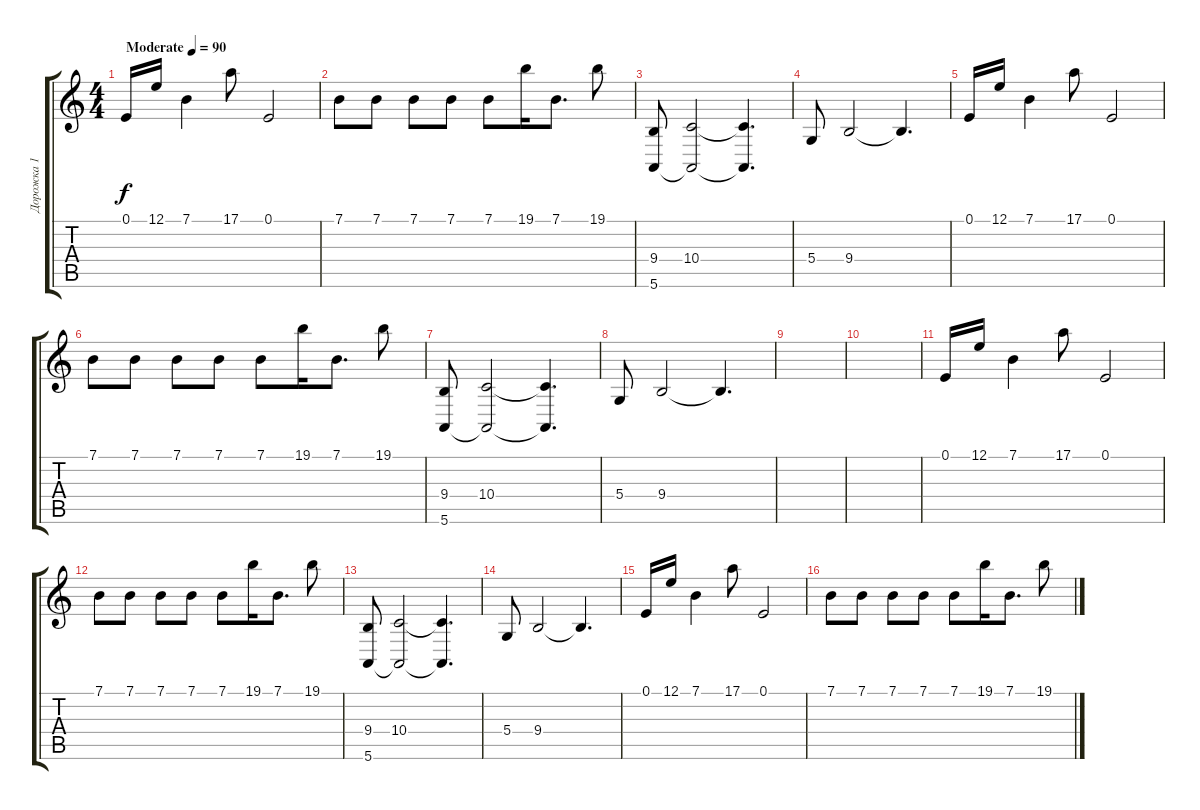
\track ("Дорожка 1" "Дорожка 1") {instrument acousticgrandpiano}
\staff {score tabs}
\tuning (E4 B3 G3 D3 A2 E2) {hide}
\ts (4 4)
\tempo (90 "Moderate")
\clef g2
\ks c
0.1.16{dy f instrument acousticgrandpiano} 12.1.16 7.1.4 17.1.8 0.1.2 |
7.1.8 7.1.8 7.1.8 7.1.8 7.1.8 19.1.16 7.1.8{d} 19.1.8 |
(9.4 5.6).8 (10.4 5.6{t}).2 (10.4{t} 5.6{t}).4{d} |
5.4.8 9.4.2 9.4{t}.4{d} |
0.1.16 12.1.16 7.1.4 17.1.8 0.1.2 |
7.1.8 7.1.8 7.1.8 7.1.8 7.1.8 19.1.16 7.1.8{d} 19.1.8 |
(9.4 5.6).8 (10.4 5.6{t}).2 (10.4{t} 5.6{t}).4{d} |
5.4.8 9.4.2 9.4{t}.4{d} |
|
|
0.1.16 12.1.16 7.1.4 17.1.8 0.1.2 |
7.1.8 7.1.8 7.1.8 7.1.8 7.1.8 19.1.16 7.1.8{d} 19.1.8 |
(9.4 5.6).8 (10.4 5.6{t}).2 (10.4{t} 5.6{t}).4{d} |
5.4.8 9.4.2 9.4{t}.4{d} |
0.1.16 12.1.16 7.1.4 17.1.8 0.1.2 |
7.1.8 7.1.8 7.1.8 7.1.8 7.1.8 19.1.16 7.1.8{d} 19.1.8
